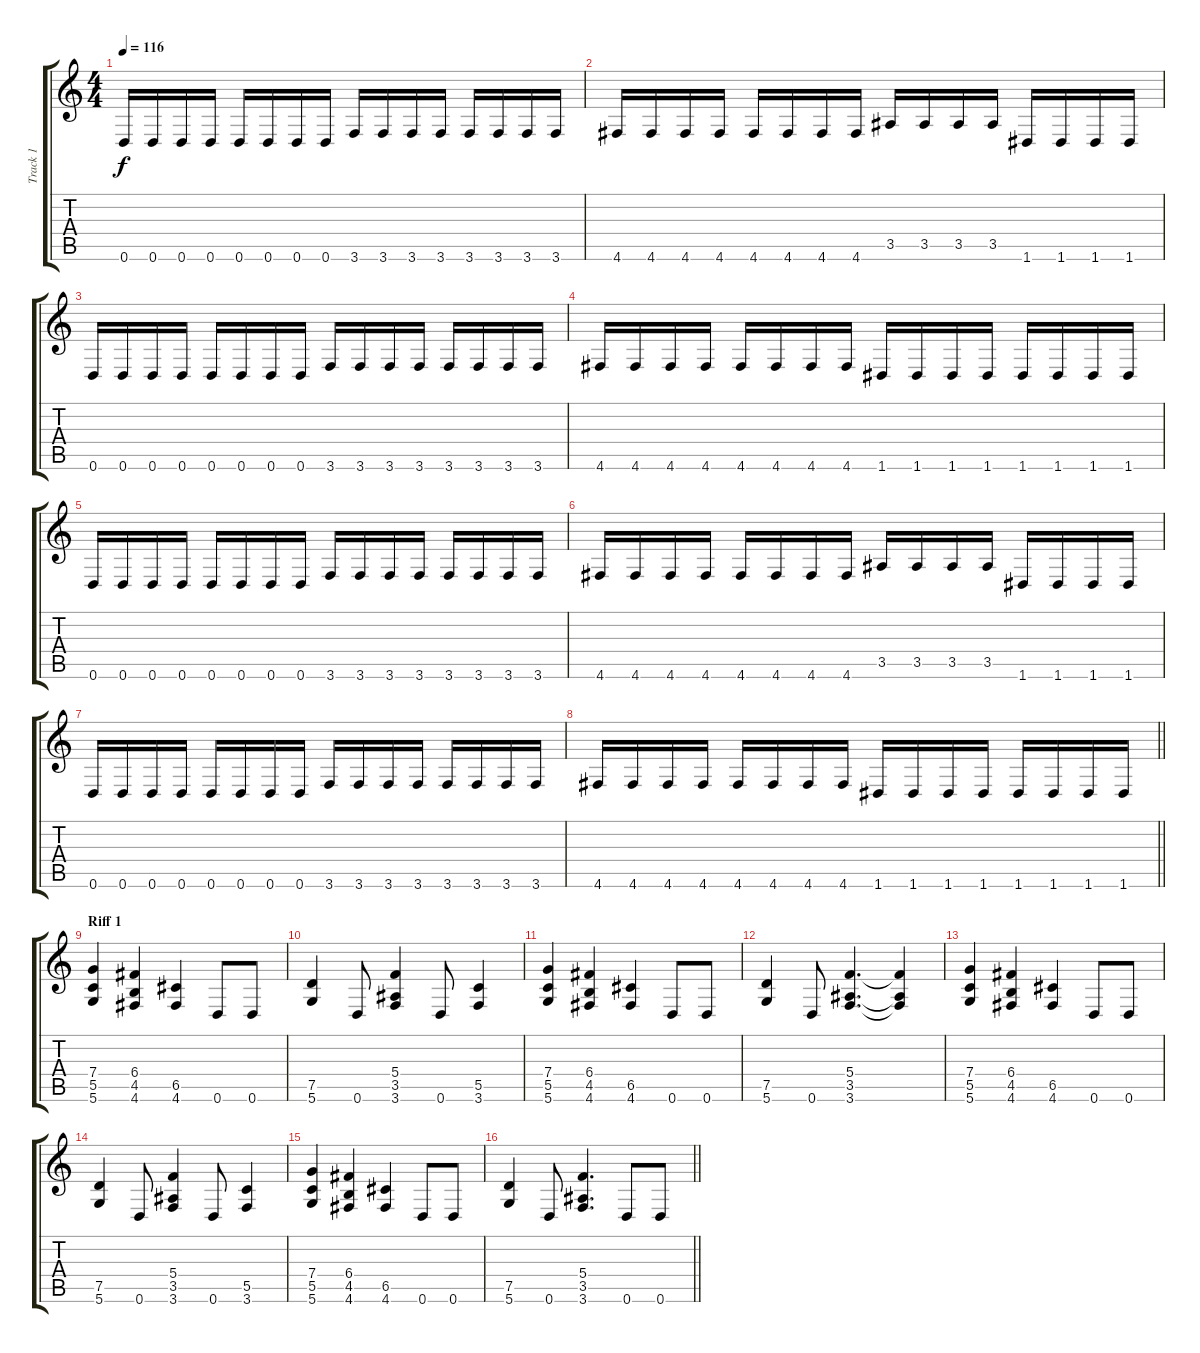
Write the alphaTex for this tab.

\track ("Track 1" "Track 1") {instrument distortionguitar}
\staff {score tabs}
\tuning (D4 A3 F3 C3 G2 D2) {hide}
\ts (4 4)
\tempo 116
\clef g2
\ks c
0.6.16{dy f} 0.6.16 0.6.16 0.6.16 0.6.16 0.6.16 0.6.16 0.6.16 3.6.16 3.6.16 3.6.16 3.6.16 3.6.16 3.6.16 3.6.16 3.6.16 |
4.6.16 4.6.16 4.6.16 4.6.16 4.6.16 4.6.16 4.6.16 4.6.16 3.5.16 3.5.16 3.5.16 3.5.16 1.6.16 1.6.16 1.6.16 1.6.16 |
0.6.16 0.6.16 0.6.16 0.6.16 0.6.16 0.6.16 0.6.16 0.6.16 3.6.16 3.6.16 3.6.16 3.6.16 3.6.16 3.6.16 3.6.16 3.6.16 |
4.6.16 4.6.16 4.6.16 4.6.16 4.6.16 4.6.16 4.6.16 4.6.16 1.6.16 1.6.16 1.6.16 1.6.16 1.6.16 1.6.16 1.6.16 1.6.16 |
0.6.16 0.6.16 0.6.16 0.6.16 0.6.16 0.6.16 0.6.16 0.6.16 3.6.16 3.6.16 3.6.16 3.6.16 3.6.16 3.6.16 3.6.16 3.6.16 |
4.6.16 4.6.16 4.6.16 4.6.16 4.6.16 4.6.16 4.6.16 4.6.16 3.5.16 3.5.16 3.5.16 3.5.16 1.6.16 1.6.16 1.6.16 1.6.16 |
0.6.16 0.6.16 0.6.16 0.6.16 0.6.16 0.6.16 0.6.16 0.6.16 3.6.16 3.6.16 3.6.16 3.6.16 3.6.16 3.6.16 3.6.16 3.6.16 |
\barLineRight lightlight
4.6.16 4.6.16 4.6.16 4.6.16 4.6.16 4.6.16 4.6.16 4.6.16 1.6.16 1.6.16 1.6.16 1.6.16 1.6.16 1.6.16 1.6.16 1.6.16 |
\section ("" "Riff 1")
(7.4 5.5 5.6).4 (6.4 4.5 4.6).4 (6.5 4.6).4 0.6.8 0.6.8 |
(7.5 5.6).4 0.6.8 (5.4 3.5 3.6).4 0.6.8 (5.5 3.6).4 |
(7.4 5.5 5.6).4 (6.4 4.5 4.6).4 (6.5 4.6).4 0.6.8 0.6.8 |
(7.5 5.6).4 0.6.8 (5.4 3.5 3.6).4{d} (5.4{t} 3.5{t} 3.6{t}).4 |
(7.4 5.5 5.6).4 (6.4 4.5 4.6).4 (6.5 4.6).4 0.6.8 0.6.8 |
(7.5 5.6).4 0.6.8 (5.4 3.5 3.6).4 0.6.8 (5.5 3.6).4 |
(7.4 5.5 5.6).4 (6.4 4.5 4.6).4 (6.5 4.6).4 0.6.8 0.6.8 |
\barLineRight lightlight
(7.5 5.6).4 0.6.8 (5.4 3.5 3.6).4{d} 0.6.8 0.6.8
